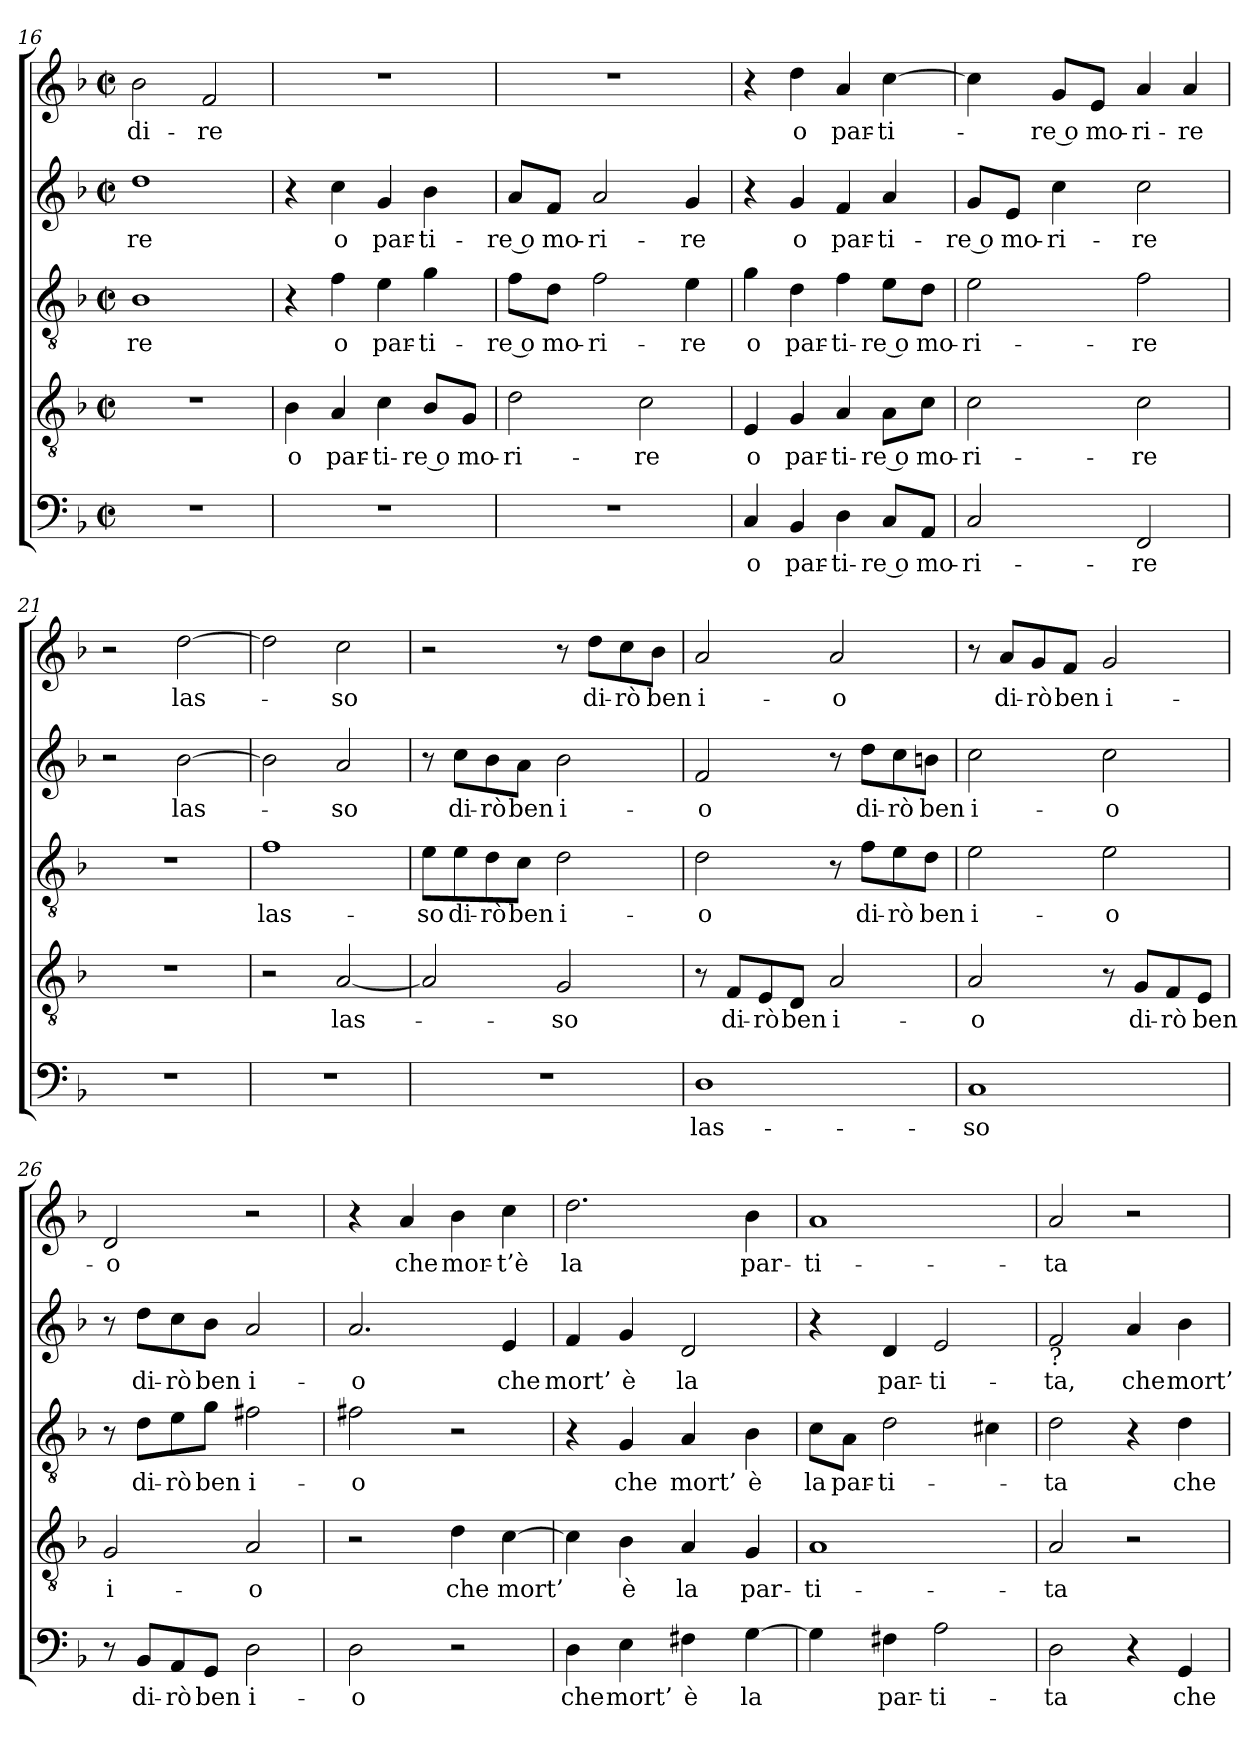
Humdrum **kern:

**kern	**text	**kern	**text	**kern	**text	**kern	**text	**kern	**text
*part5	*part5	*part4	*part4	*part3	*part3	*part2	*part2	*part1	*part1
*staff5	*staff5	*staff4	*staff4	*staff3	*staff3	*staff2	*staff2	*staff1	*staff1
*clefF4	*	*clefGv2	*	*clefGv2	*	*clefG2	*	*clefG2	*
*k[b-]	*	*k[b-]	*	*k[b-]	*	*k[b-]	*	*k[b-]	*
*F:	*	*F:	*	*F:	*	*F:	*	*F:	*
*M2/2	*	*M2/2	*	*M2/2	*	*M2/2	*	*M2/2	*
*met(c|)	*	*met(c|)	*	*met(c|)	*	*met(c|)	*	*met(c|)	*
=16	=16	=16	=16	=16	=16	=16	=16	=16	=16
!	!	!	!	!	!LO:LY:b	!	!LO:LY:b	!	!LO:LY:b
1r	.	1r	.	1B-	-re	1dd	-re	2b-\	di-
!	!	!	!	!	!	!	!	!	!LO:LY:b
.	.	.	.	.	.	.	.	2f/	-re
=17	=17	=17	=17	=17	=17	=17	=17	=17	=17
!	!	!	!LO:LY:b	!	!	!	!	!	!
1r	.	4B-\	o	4r	.	4r	.	1r	.
!	!	!	!LO:LY:b	!	!LO:LY:b	!	!LO:LY:b	!	!
.	.	4A/	par-	4f\	o	4cc\	o	.	.
!	!	!	!LO:LY:b	!	!LO:LY:b	!	!LO:LY:b	!	!
.	.	4c\	-ti-	4e\	par-	4g/	par-	.	.
!	!	!	!LO:LY:b	!	!LO:LY:b	!	!LO:LY:b	!	!
.	.	8B-/L	-re o	4g\	-ti-	4b-\	-ti-	.	.
!	!	!	!LO:LY:b	!	!	!	!	!	!
.	.	8G/J	mo-	.	.	.	.	.	.
=18	=18	=18	=18	=18	=18	=18	=18	=18	=18
!	!	!	!LO:LY:b	!	!LO:LY:b	!	!LO:LY:b	!	!
1r	.	2d\	-ri-	8f\L	-re o	8a/L	-re o	1r	.
!	!	!	!	!	!LO:LY:b	!	!LO:LY:b	!	!
.	.	.	.	8d\J	mo-	8f/J	mo-	.	.
!	!	!	!	!	!LO:LY:b	!	!LO:LY:b	!	!
.	.	.	.	2f\	-ri-	2a/	-ri-	.	.
!	!	!	!LO:LY:b	!	!	!	!	!	!
.	.	2c\	-re	.	.	.	.	.	.
!	!	!	!	!	!LO:LY:b	!	!LO:LY:b	!	!
.	.	.	.	4e\	-re	4g/	-re	.	.
!!LO:LB:g=z
=19	=19	=19	=19	=19	=19	=19	=19	=19	=19
!	!LO:LY:b	!	!LO:LY:b	!	!LO:LY:b	!	!	!	!
4C/	o	4E/	o	4g\	o	4r	.	4r	.
!	!LO:LY:b	!	!LO:LY:b	!	!LO:LY:b	!	!LO:LY:b	!	!LO:LY:b
4BB-/	par-	4G/	par-	4d\	par-	4g/	o	4dd\	o
!	!LO:LY:b	!	!LO:LY:b	!	!LO:LY:b	!	!LO:LY:b	!	!LO:LY:b
4D\	-ti-	4A/	-ti-	4f\	-ti-	4f/	par-	4a/	par-
!	!LO:LY:b	!	!LO:LY:b	!	!LO:LY:b	!	!LO:LY:b	!	!LO:LY:b
8C/L	-re o	8A\L	-re o	8e\L	-re o	4a/	-ti-	[4cc\	-ti-
!	!LO:LY:b	!	!LO:LY:b	!	!LO:LY:b	!	!	!	!
8AA/J	mo-	8c\J	mo-	8d\J	mo-	.	.	.	.
=20	=20	=20	=20	=20	=20	=20	=20	=20	=20
!	!LO:LY:b	!	!LO:LY:b	!	!LO:LY:b	!	!LO:LY:b	!	!
2C/	-ri-	2c\	-ri-	2e\	-ri-	8g/L	-re o	4cc\]	.
!	!	!	!	!	!	!	!LO:LY:b	!	!
.	.	.	.	.	.	8e/J	mo-	.	.
!	!	!	!	!	!	!	!LO:LY:b	!	!LO:LY:b
.	.	.	.	.	.	4cc\	-ri-	8g/L	-re o
!	!	!	!	!	!	!	!	!	!LO:LY:b
.	.	.	.	.	.	.	.	8e/J	mo-
!	!LO:LY:b	!	!LO:LY:b	!	!LO:LY:b	!	!LO:LY:b	!	!LO:LY:b
2FF/	-re	2c\	-re	2f\	-re	2cc\	-re	4a/	-ri-
!	!	!	!	!	!	!	!	!	!LO:LY:b
.	.	.	.	.	.	.	.	4a/	-re
=21	=21	=21	=21	=21	=21	=21	=21	=21	=21
1r	.	1r	.	1r	.	2r	.	2r	.
!	!	!	!	!	!	!	!LO:LY:b	!	!LO:LY:b
.	.	.	.	.	.	[2b-\	las-	[2dd\	las-
=22	=22	=22	=22	=22	=22	=22	=22	=22	=22
!	!	!	!	!	!LO:LY:b	!	!	!	!
1r	.	2r	.	1f	las-	2b-\]	.	2dd\]	.
!	!	!	!LO:LY:b	!	!	!	!LO:LY:b	!	!LO:LY:b
.	.	[2A/	las-	.	.	2a/	-so	2cc\	-so
=23	=23	=23	=23	=23	=23	=23	=23	=23	=23
!	!	!	!	!	!LO:LY:b	!	!	!	!
1r	.	2A/]	.	8e\L	-so	8r	.	2r	.
!	!	!	!	!	!LO:LY:b	!	!LO:LY:b	!	!
.	.	.	.	8e\	di-	8cc\L	di-	.	.
!	!	!	!	!	!LO:LY:b	!	!LO:LY:b	!	!
.	.	.	.	8d\	-rò	8b-\	-rò	.	.
!	!	!	!	!	!LO:LY:b	!	!LO:LY:b	!	!
.	.	.	.	8c\J	ben	8a\J	ben	.	.
!	!	!	!LO:LY:b	!	!LO:LY:b	!	!LO:LY:b	!	!
.	.	2G/	-so	2d\	i-	2b-\	i-	8r	.
!	!	!	!	!	!	!	!	!	!LO:LY:b
.	.	.	.	.	.	.	.	8dd\L	di-
!	!	!	!	!	!	!	!	!	!LO:LY:b
.	.	.	.	.	.	.	.	8cc\	-rò
!	!	!	!	!	!	!	!	!	!LO:LY:b
.	.	.	.	.	.	.	.	8b-\J	ben
=24	=24	=24	=24	=24	=24	=24	=24	=24	=24
!	!LO:LY:b	!	!	!	!LO:LY:b	!	!LO:LY:b	!	!LO:LY:b
1D	las-	8r	.	2d\	-o	2f/	-o	2a/	i-
!	!	!	!LO:LY:b	!	!	!	!	!	!
.	.	8F/L	di-	.	.	.	.	.	.
!	!	!	!LO:LY:b	!	!	!	!	!	!
.	.	8E/	-rò	.	.	.	.	.	.
!	!	!	!LO:LY:b	!	!	!	!	!	!
.	.	8D/J	ben	.	.	.	.	.	.
!	!	!	!LO:LY:b	!	!	!	!	!	!LO:LY:b
.	.	2A/	i-	8r	.	8r	.	2a/	-o
!	!	!	!	!	!LO:LY:b	!	!LO:LY:b	!	!
.	.	.	.	8f\L	di-	8dd\L	di-	.	.
!	!	!	!	!	!LO:LY:b	!	!LO:LY:b	!	!
.	.	.	.	8e\	-rò	8cc\	-rò	.	.
!	!	!	!	!	!LO:LY:b	!	!LO:LY:b	!	!
.	.	.	.	8d\J	ben	8bn\J	ben	.	.
!!LO:PB:g=z
=25	=25	=25	=25	=25	=25	=25	=25	=25	=25
!	!LO:LY:b	!	!LO:LY:b	!	!LO:LY:b	!	!LO:LY:b	!	!
1C	-so	2A/	-o	2e\	i-	2cc\	i-	8r	.
!	!	!	!	!	!	!	!	!	!LO:LY:b
.	.	.	.	.	.	.	.	8a/L	di-
!	!	!	!	!	!	!	!	!	!LO:LY:b
.	.	.	.	.	.	.	.	8g/	-rò
!	!	!	!	!	!	!	!	!	!LO:LY:b
.	.	.	.	.	.	.	.	8f/J	ben
!	!	!	!	!	!LO:LY:b	!	!LO:LY:b	!	!LO:LY:b
.	.	8r	.	2e\	-o	2cc\	-o	2g/	i-
!	!	!	!LO:LY:b	!	!	!	!	!	!
.	.	8G/L	di-	.	.	.	.	.	.
!	!	!	!LO:LY:b	!	!	!	!	!	!
.	.	8F/	-rò	.	.	.	.	.	.
!	!	!	!LO:LY:b	!	!	!	!	!	!
.	.	8E/J	ben	.	.	.	.	.	.
=26	=26	=26	=26	=26	=26	=26	=26	=26	=26
!	!	!	!LO:LY:b	!	!	!	!	!	!LO:LY:b
8r	.	2G/	i-	8r	.	8r	.	2d/	-o
!	!LO:LY:b	!	!	!	!LO:LY:b	!	!LO:LY:b	!	!
8BB-/L	di-	.	.	8d\L	di-	8dd\L	di-	.	.
!	!LO:LY:b	!	!	!	!LO:LY:b	!	!LO:LY:b	!	!
8AA/	-rò	.	.	8e\	-rò	8cc\	-rò	.	.
!	!LO:LY:b	!	!	!	!LO:LY:b	!	!LO:LY:b	!	!
8GG/J	ben	.	.	8g\J	ben	8b-\J	ben	.	.
!	!LO:LY:b	!	!LO:LY:b	!	!LO:LY:b	!	!LO:LY:b	!	!
2D\	i-	2A/	-o	2f#X\	i-	2a/	i-	2r	.
=27	=27	=27	=27	=27	=27	=27	=27	=27	=27
!	!LO:LY:b	!	!	!	!LO:LY:b	!	!LO:LY:b	!	!
2D\	-o	2r	.	2f#X\	-o	2.a/	-o	4r	.
!	!	!	!	!	!	!	!	!	!LO:LY:b
.	.	.	.	.	.	.	.	4a/	che
!	!	!	!LO:LY:b	!	!	!	!	!	!LO:LY:b
2r	.	4d\	che	2r	.	.	.	4b-\	mor-
!	!	!	!LO:LY:b	!	!	!	!LO:LY:b	!	!LO:LY:b
.	.	[4c\	mort’	.	.	4e/	che	4cc\	-t’è
=28	=28	=28	=28	=28	=28	=28	=28	=28	=28
!	!LO:LY:b	!	!	!	!	!	!LO:LY:b	!	!LO:LY:b
4D\	che	4c\]	.	4r	.	4f/	mort’	2.dd\	la
!	!LO:LY:b	!	!LO:LY:b	!	!LO:LY:b	!	!LO:LY:b	!	!
4E\	mort’	4B-\	è	4G/	che	4g/	è	.	.
!	!LO:LY:b	!	!LO:LY:b	!	!LO:LY:b	!	!LO:LY:b	!	!
4F#X\	è	4A/	la	4A/	mort’	2d/	la	.	.
!	!LO:LY:b	!	!LO:LY:b	!	!LO:LY:b	!	!	!	!LO:LY:b
[4G\	la	4G/	par-	4B-\	è	.	.	4b-\	par-
=29	=29	=29	=29	=29	=29	=29	=29	=29	=29
!	!	!	!LO:LY:b	!	!LO:LY:b	!	!	!	!LO:LY:b
4G\]	.	1A	-ti-	8c\L	la	4r	.	1a	-ti-
!	!	!	!	!	!LO:LY:b	!	!	!	!
.	.	.	.	8A\J	par-	.	.	.	.
!	!LO:LY:b	!	!	!	!LO:LY:b	!	!LO:LY:b	!	!
4F#X\	par-	.	.	2d\	-ti-	4d/	par-	.	.
!	!LO:LY:b	!	!	!	!	!	!LO:LY:b	!	!
2A\	-ti-	.	.	.	.	2e/	-ti-	.	.
.	.	.	.	4c#X\	.	.	.	.	.
=30	=30	=30	=30	=30	=30	=30	=30	=30	=30
!	!	!	!	!	!	!LO:TX:b:t=?	!	!	!
!	!LO:LY:b	!	!LO:LY:b	!	!LO:LY:b	!	!LO:LY:b	!	!LO:LY:b
2D\	-ta	2A/	-ta	2d\	-ta	2f/	-ta,	2a/	-ta
!	!	!	!	!	!	!	!LO:LY:b	!	!
4r	.	2r	.	4r	.	4a/	che	2r	.
!	!LO:LY:b	!	!	!	!LO:LY:b	!	!LO:LY:b	!	!
4GG/	che	.	.	4d\	che	4b-\	mort’	.	.
=	=	=	=	=	=	=	=	=	=
*-	*-	*-	*-	*-	*-	*-	*-	*-	*-
